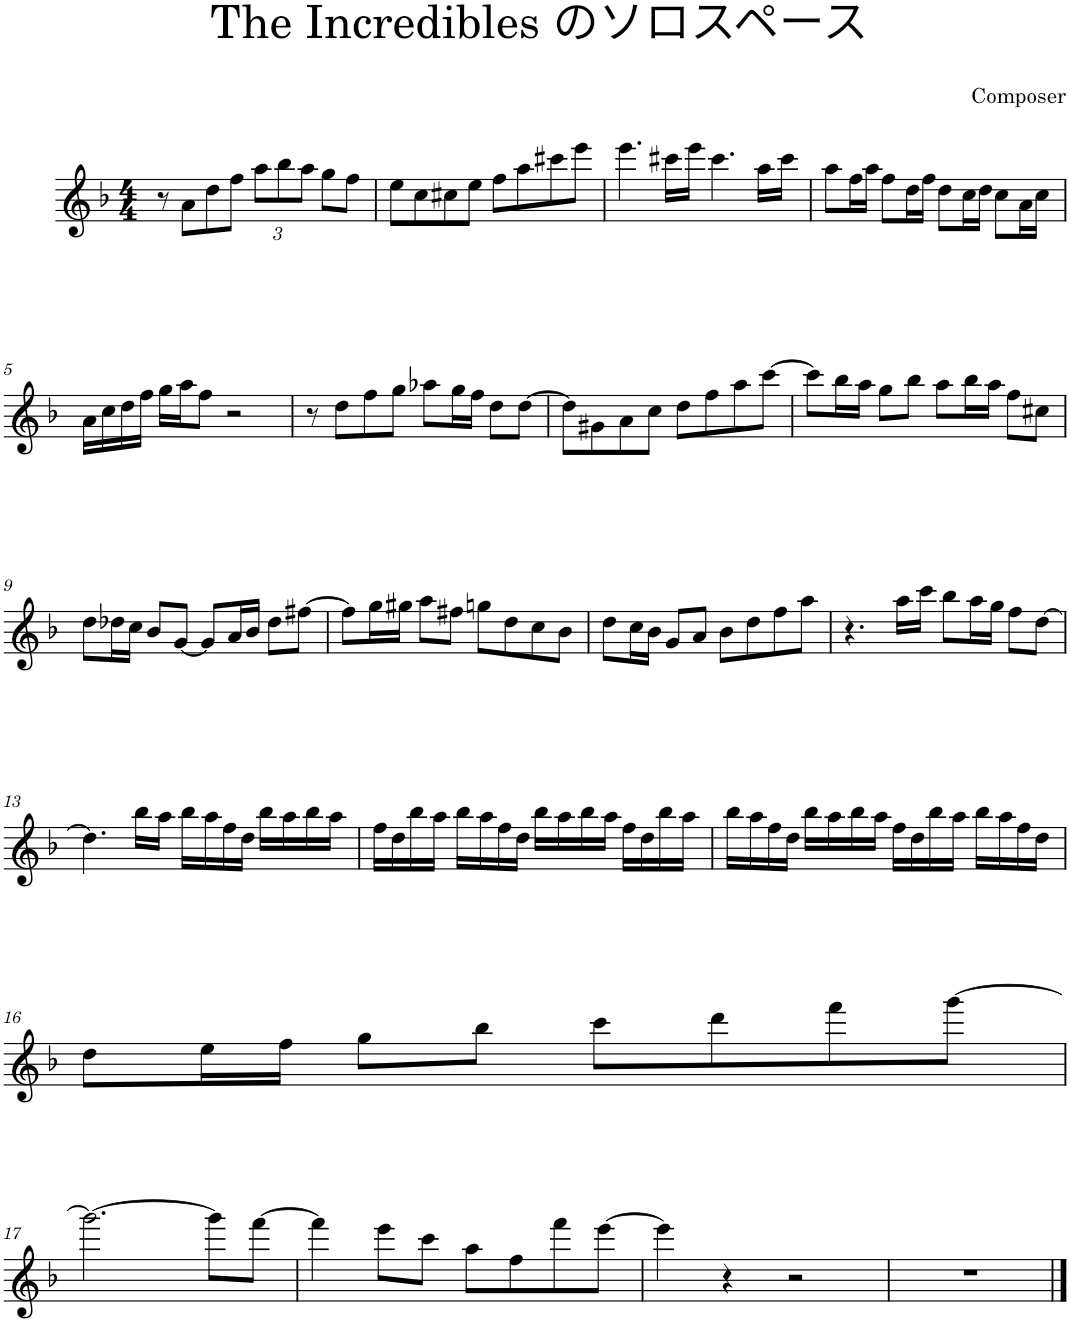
**kern
*part1
*staff1
*I"バリトン サクソフォーン
*clefG2
*Trd12c21
*k[b-]
*M4/4
=1
8r
8a\L
8dd\
8ff\J
*Xbrackettup
12aa\L
12bb-\
12aa\J
8gg\L
8ff\J
=2
8ee\L
8cc\
8cc#X\
8ee\J
8ff\L
8aa\
8ccc#X\
8eee\J
=3
4.eee\
16ccc#X\LL
16eee\JJ
4.ccc#\
16aa\LL
16ccc#\JJ
=4
8aa\L
16ff\L
16aa\JJ
8ff\L
16dd\L
16ff\JJ
8dd\L
16cc\L
16dd\JJ
8cc\L
16a\L
16cc\JJ
!!LO:LB:g=z
=5
16a\LL
16cc\
16dd\
16ff\JJ
16gg\LL
16aa\J
8ff\J
2r
=6
8r
8dd\L
8ff\
8gg\J
8aa-X\L
16gg\L
16ff\JJ
8dd\L
[8dd\J
=7
8dd\L]
8g#X\
8a\
8cc\J
8dd\L
8ff\
8aa\
[8ccc\J
=8
8ccc\L]
16bb-\L
16aa\JJ
8gg\L
8bb-\J
8aa\L
16bb-\L
16aa\JJ
8ff\L
8cc#X\J
!!LO:LB:g=z
=9
8dd\L
16dd-X\L
16cc\JJ
8b-/L
[8g/J
8g/L]
16a/L
16b-/JJ
8dd-\L
[8ff#X\J
=10
8ff#\L]
16gg\L
16gg#X\JJ
8aa\L
8ff#X\J
8ggn\L
8dd\
8cc\
8b-\J
=11
8dd\L
16cc\L
16b-\JJ
8g/L
8a/J
8b-\L
8dd\
8ff\
8aa\J
=12
4.r
16aa\LL
16ccc\JJ
8bb-\L
16aa\L
16gg\JJ
8ff\L
[8dd\J
!!LO:LB:g=z
=13
4.dd\]
16bb-\LL
16aa\JJ
16bb-\LL
16aa\
16ff\
16dd\JJ
16bb-\LL
16aa\
16bb-\
16aa\JJ
=14
16ff\LL
16dd\
16bb-\
16aa\JJ
16bb-\LL
16aa\
16ff\
16dd\JJ
16bb-\LL
16aa\
16bb-\
16aa\JJ
16ff\LL
16dd\
16bb-\
16aa\JJ
=15
16bb-\LL
16aa\
16ff\
16dd\JJ
16bb-\LL
16aa\
16bb-\
16aa\JJ
16ff\LL
16dd\
16bb-\
16aa\JJ
16bb-\LL
16aa\
16ff\
16dd\JJ
!!LO:LB:g=z
=16
8dd\L
16ee\L
16ff\JJ
8gg\L
8bb-\J
8ccc\L
8ddd\
8fff\
[8ggg\J
!!LO:LB:g=z
=17
2.ggg\_
8ggg\L]
[8fff\J
=18
4fff\]
8eee\L
8ccc\J
8aa\L
8ff\
8fff\
[8eee\J
=19
4eee\]
4r
2r
=20
1r
==
*-
